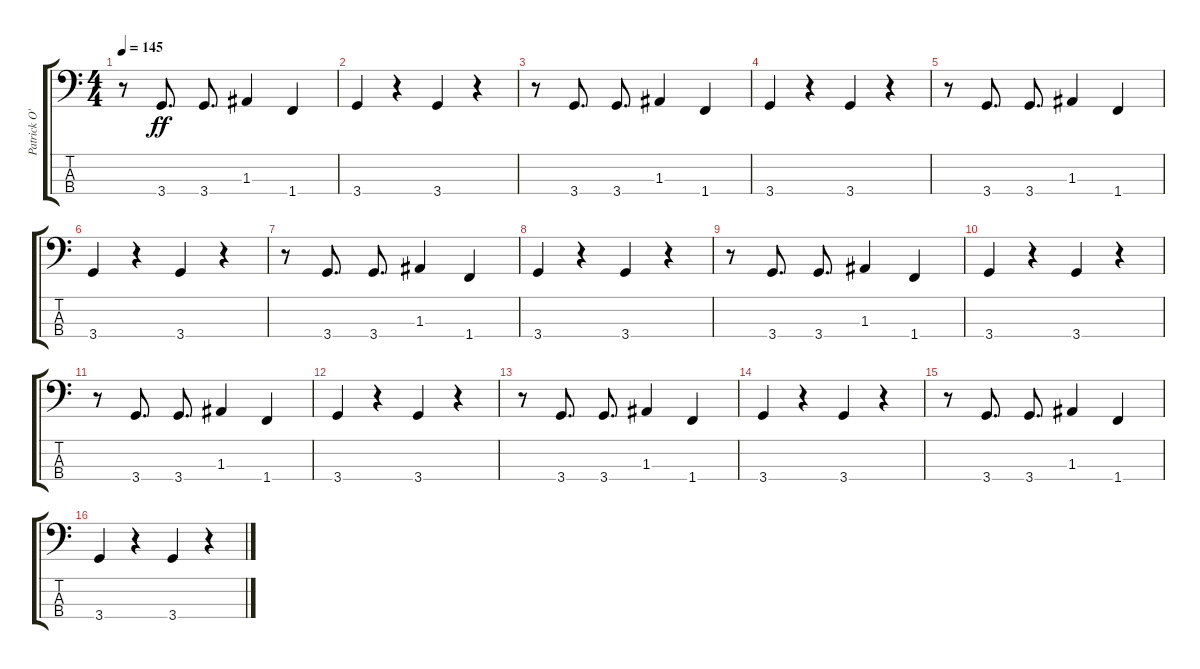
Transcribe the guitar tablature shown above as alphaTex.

\track ("Patrick O'Hearn" "Patrick O'") {instrument electricbassfinger}
\staff {score tabs}
\tuning (G2 D2 A1 E1) {hide}
\ts (4 4)
\tempo 145
\clef f4
\ks c
r.8{dy ff beam merge} 3.4.8{d} 3.4.8{d} 1.3.4 1.4.4 |
3.4.4{beam merge} r.4 3.4.4{beam merge} r.4 |
r.8{beam merge} 3.4.8{d} 3.4.8{d} 1.3.4 1.4.4 |
3.4.4{beam merge} r.4 3.4.4{beam merge} r.4 |
r.8{beam merge} 3.4.8{d} 3.4.8{d} 1.3.4 1.4.4 |
3.4.4{beam merge} r.4 3.4.4{beam merge} r.4 |
r.8{beam merge} 3.4.8{d} 3.4.8{d} 1.3.4 1.4.4 |
3.4.4{beam merge} r.4 3.4.4{beam merge} r.4 |
r.8{beam merge} 3.4.8{d} 3.4.8{d} 1.3.4 1.4.4 |
3.4.4{beam merge} r.4 3.4.4{beam merge} r.4 |
r.8{beam merge} 3.4.8{d} 3.4.8{d} 1.3.4 1.4.4 |
3.4.4{beam merge} r.4 3.4.4{beam merge} r.4 |
r.8{beam merge} 3.4.8{d} 3.4.8{d} 1.3.4 1.4.4 |
3.4.4{beam merge} r.4 3.4.4{beam merge} r.4 |
r.8{beam merge} 3.4.8{d} 3.4.8{d} 1.3.4 1.4.4 |
3.4.4{beam merge} r.4 3.4.4{beam merge} r.4
